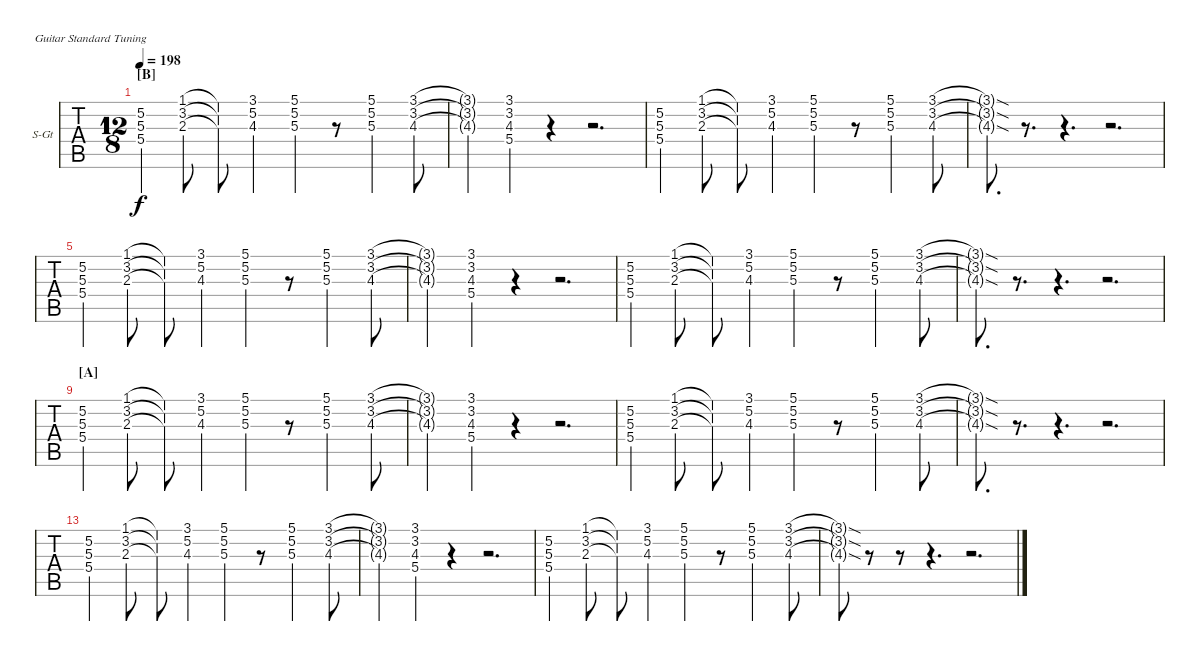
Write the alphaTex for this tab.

\bracketExtendMode nobrackets
\firstSystemTrackNameOrientation horizontal
\otherSystemsTrackNameOrientation horizontal
\defaultBarNumberDisplay FirstOfSystem
\track ("Acoustic" "S-Gt") {instrument acousticguitarsteel}
\staff {tabs}
\tuning (E4 B3 G3 D3 A2 E2)
\ts (12 8)
\section ("B" "")
\tempo 198
\clef g2
\ks c
(5.2 5.3 5.4).4{dy f} (1.1 3.2 2.3).8 (1.1{t} 3.2{t} 2.3{t}).8 (3.1 5.2 4.3).4 (5.1 5.2 5.3).4 r.8 (5.1 5.2 5.3).4 (3.1 3.2 4.3).8 |
(3.1{t} 3.2{t} 4.3{t}).4 (3.1 3.2 4.3 5.4).4 r.4 r.2{d} |
(5.2 5.3 5.4).4 (1.1 3.2 2.3).8 (1.1{t} 3.2{t} 2.3{t}).8 (3.1 5.2 4.3).4 (5.1 5.2 5.3).4 r.8 (5.1 5.2 5.3).4 (3.1 3.2 4.3).8 |
(3.1{sod t} 3.2{sod t} 4.3{sod t}).8{d} r.8{d} r.4{d} r.2{d} |
(5.2 5.3 5.4).4 (1.1 3.2 2.3).8 (1.1{t} 3.2{t} 2.3{t}).8 (3.1 5.2 4.3).4 (5.1 5.2 5.3).4 r.8 (5.1 5.2 5.3).4 (3.1 3.2 4.3).8 |
(3.1{t} 3.2{t} 4.3{t}).4 (3.1 3.2 4.3 5.4).4 r.4 r.2{d} |
(5.2 5.3 5.4).4 (1.1 3.2 2.3).8 (1.1{t} 3.2{t} 2.3{t}).8 (3.1 5.2 4.3).4 (5.1 5.2 5.3).4 r.8 (5.1 5.2 5.3).4 (3.1 3.2 4.3).8 |
(3.1{sod t} 3.2{sod t} 4.3{sod t}).8{d} r.8{d} r.4{d} r.2{d} |
\section ("A" "")
(5.2 5.3 5.4).4 (1.1 3.2 2.3).8 (1.1{t} 3.2{t} 2.3{t}).8 (3.1 5.2 4.3).4 (5.1 5.2 5.3).4 r.8 (5.1 5.2 5.3).4 (3.1 3.2 4.3).8 |
(3.1{t} 3.2{t} 4.3{t}).4 (3.1 3.2 4.3 5.4).4 r.4 r.2{d} |
(5.2 5.3 5.4).4 (1.1 3.2 2.3).8 (1.1{t} 3.2{t} 2.3{t}).8 (3.1 5.2 4.3).4 (5.1 5.2 5.3).4 r.8 (5.1 5.2 5.3).4 (3.1 3.2 4.3).8 |
(3.1{sod t} 3.2{sod t} 4.3{sod t}).8{d} r.8{d} r.4{d} r.2{d} |
(5.2 5.3 5.4).4 (1.1 3.2 2.3).8 (1.1{t} 3.2{t} 2.3{t}).8 (3.1 5.2 4.3).4 (5.1 5.2 5.3).4 r.8 (5.1 5.2 5.3).4 (3.1 3.2 4.3).8 |
(3.1{t} 3.2{t} 4.3{t}).4 (3.1 3.2 4.3 5.4).4 r.4 r.2{d} |
(5.2 5.3 5.4).4 (1.1 3.2 2.3).8 (1.1{t} 3.2{t} 2.3{t}).8 (3.1 5.2 4.3).4 (5.1 5.2 5.3).4 r.8 (5.1 5.2 5.3).4 (3.1 3.2 4.3).8 |
(3.1{sod t} 3.2{sod t} 4.3{sod t}).8 r.8 r.8 r.4{d} r.2{d}
